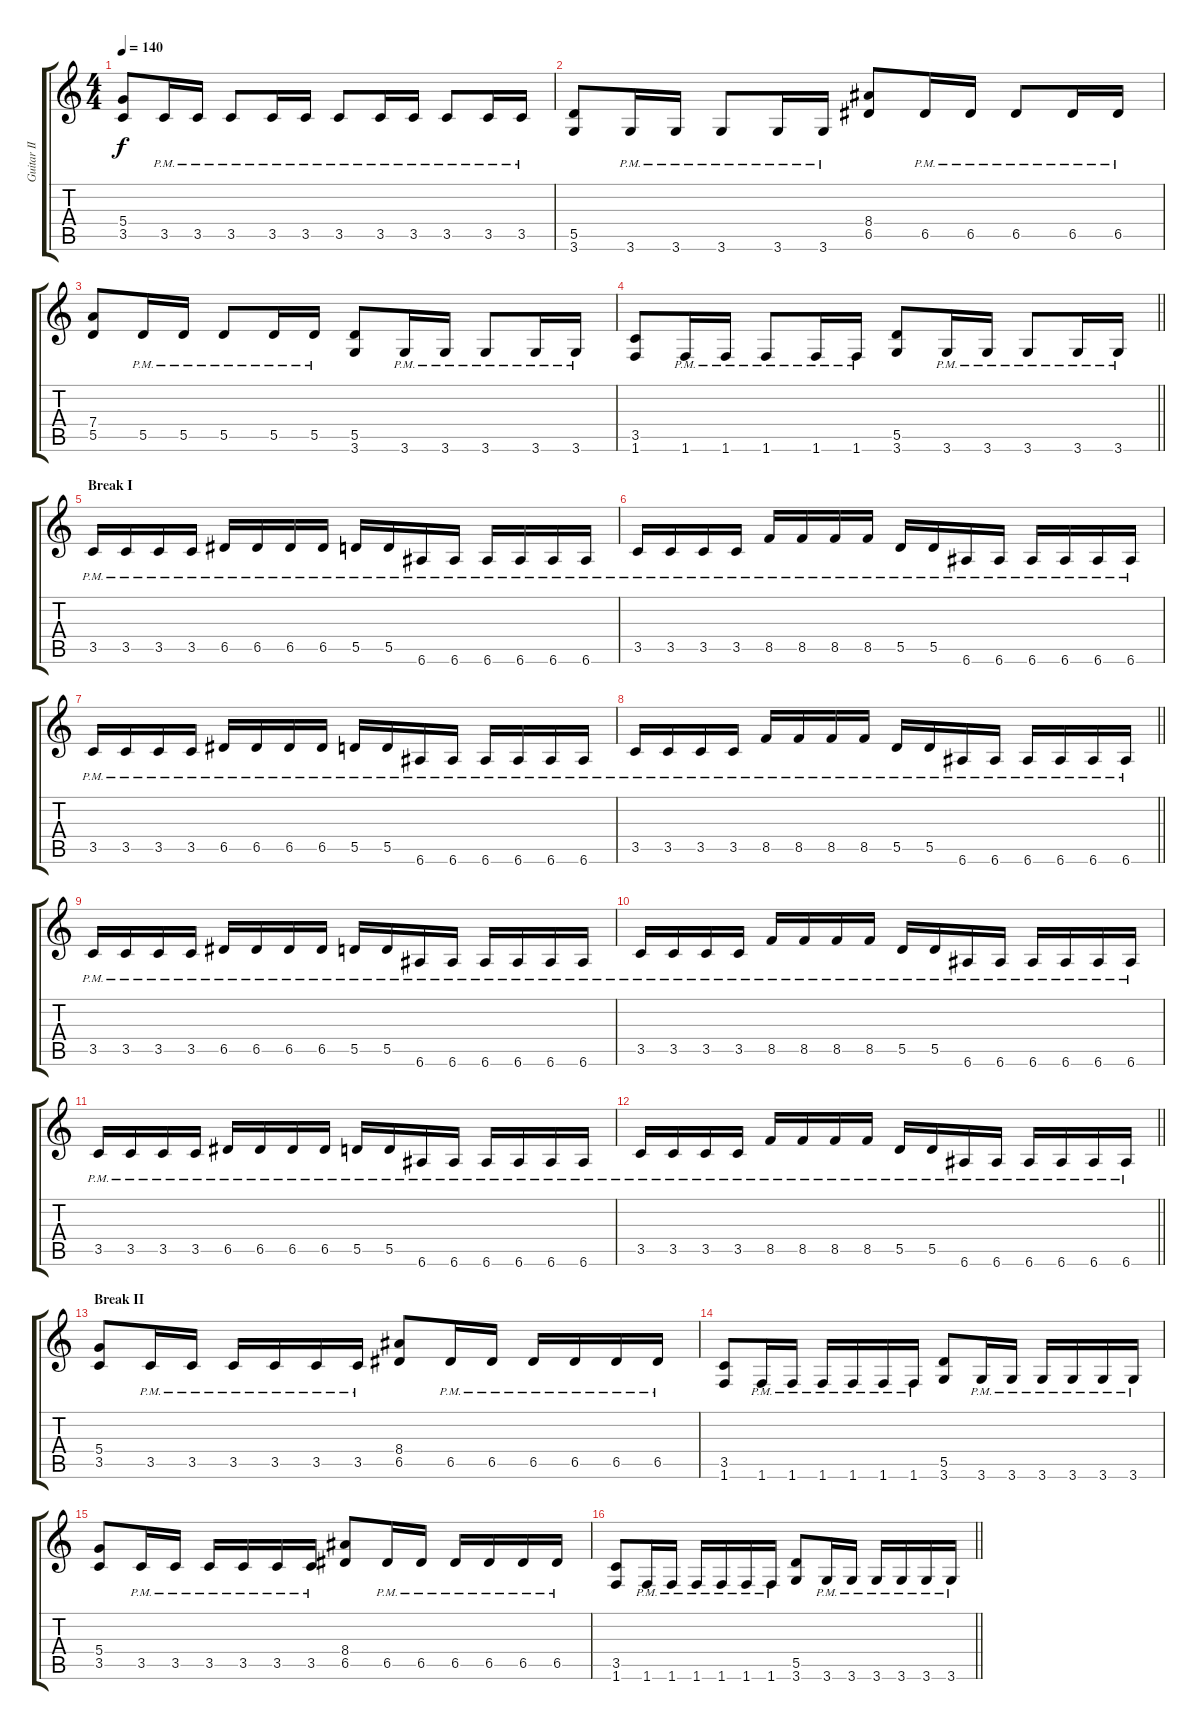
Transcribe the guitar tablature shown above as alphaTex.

\track ("Guitar II" "Guitar II") {instrument distortionguitar}
\staff {score tabs}
\tuning (E4 B3 G3 D3 A2 E2) {hide}
\ts (4 4)
\section ("" "")
\tempo 140
\clef g2
\ks c
(5.4 3.5).8{dy f} 3.5{pm}.16 3.5{pm}.16 3.5{pm}.8 3.5{pm}.16 3.5{pm}.16 3.5{pm}.8 3.5{pm}.16 3.5{pm}.16 3.5{pm}.8 3.5{pm}.16 3.5{pm}.16 |
(5.5 3.6).8 3.6{pm}.16 3.6{pm}.16 3.6{pm}.8 3.6{pm}.16 3.6{pm}.16 (8.4 6.5).8 6.5{pm}.16 6.5{pm}.16 6.5{pm}.8 6.5{pm}.16 6.5{pm}.16 |
(7.4 5.5).8 5.5{pm}.16 5.5{pm}.16 5.5{pm}.8 5.5{pm}.16 5.5{pm}.16 (5.5 3.6).8 3.6{pm}.16 3.6{pm}.16 3.6{pm}.8 3.6{pm}.16 3.6{pm}.16 |
\barLineRight lightlight
(3.5 1.6).8 1.6{pm}.16 1.6{pm}.16 1.6{pm}.8 1.6{pm}.16 1.6{pm}.16 (5.5 3.6).8 3.6{pm}.16 3.6{pm}.16 3.6{pm}.8 3.6{pm}.16 3.6{pm}.16 |
\section ("" "Break I")
3.5{pm}.16{volume 16} 3.5{pm}.16 3.5{pm}.16 3.5{pm}.16 6.5{pm}.16 6.5{pm}.16 6.5{pm}.16 6.5{pm}.16 5.5{pm}.16 5.5{pm}.16 6.6{pm}.16 6.6{pm}.16 6.6{pm}.16 6.6{pm}.16 6.6{pm}.16 6.6{pm}.16 |
3.5{pm}.16 3.5{pm}.16 3.5{pm}.16 3.5{pm}.16 8.5{pm}.16 8.5{pm}.16 8.5{pm}.16 8.5{pm}.16 5.5{pm}.16 5.5{pm}.16 6.6{pm}.16 6.6{pm}.16 6.6{pm}.16 6.6{pm}.16 6.6{pm}.16 6.6{pm}.16 |
3.5{pm}.16 3.5{pm}.16 3.5{pm}.16 3.5{pm}.16 6.5{pm}.16 6.5{pm}.16 6.5{pm}.16 6.5{pm}.16 5.5{pm}.16 5.5{pm}.16 6.6{pm}.16 6.6{pm}.16 6.6{pm}.16 6.6{pm}.16 6.6{pm}.16 6.6{pm}.16 |
\barLineRight lightlight
3.5{pm}.16 3.5{pm}.16 3.5{pm}.16 3.5{pm}.16 8.5{pm}.16 8.5{pm}.16 8.5{pm}.16 8.5{pm}.16 5.5{pm}.16 5.5{pm}.16 6.6{pm}.16 6.6{pm}.16 6.6{pm}.16 6.6{pm}.16 6.6{pm}.16 6.6{pm}.16 |
\section ("" "")
3.5{pm}.16 3.5{pm}.16 3.5{pm}.16 3.5{pm}.16 6.5{pm}.16 6.5{pm}.16 6.5{pm}.16 6.5{pm}.16 5.5{pm}.16 5.5{pm}.16 6.6{pm}.16 6.6{pm}.16 6.6{pm}.16 6.6{pm}.16 6.6{pm}.16 6.6{pm}.16 |
3.5{pm}.16 3.5{pm}.16 3.5{pm}.16 3.5{pm}.16 8.5{pm}.16 8.5{pm}.16 8.5{pm}.16 8.5{pm}.16 5.5{pm}.16 5.5{pm}.16 6.6{pm}.16 6.6{pm}.16 6.6{pm}.16 6.6{pm}.16 6.6{pm}.16 6.6{pm}.16 |
3.5{pm}.16 3.5{pm}.16 3.5{pm}.16 3.5{pm}.16 6.5{pm}.16 6.5{pm}.16 6.5{pm}.16 6.5{pm}.16 5.5{pm}.16 5.5{pm}.16 6.6{pm}.16 6.6{pm}.16 6.6{pm}.16 6.6{pm}.16 6.6{pm}.16 6.6{pm}.16 |
\barLineRight lightlight
3.5{pm}.16 3.5{pm}.16 3.5{pm}.16 3.5{pm}.16 8.5{pm}.16 8.5{pm}.16 8.5{pm}.16 8.5{pm}.16 5.5{pm}.16 5.5{pm}.16 6.6{pm}.16 6.6{pm}.16 6.6{pm}.16 6.6{pm}.16 6.6{pm}.16 6.6{pm}.16 |
\section ("" "Break II")
(5.4 3.5).8{volume 15} 3.5{pm}.16 3.5{pm}.16 3.5{pm}.16 3.5{pm}.16 3.5{pm}.16 3.5{pm}.16 (8.4 6.5).8 6.5{pm}.16 6.5{pm}.16 6.5{pm}.16 6.5{pm}.16 6.5{pm}.16 6.5{pm}.16 |
(3.5 1.6).8 1.6{pm}.16 1.6{pm}.16 1.6{pm}.16 1.6{pm}.16 1.6{pm}.16 1.6{pm}.16 (5.5 3.6).8 3.6{pm}.16 3.6{pm}.16 3.6{pm}.16 3.6{pm}.16 3.6{pm}.16 3.6{pm}.16 |
(5.4 3.5).8 3.5{pm}.16 3.5{pm}.16 3.5{pm}.16 3.5{pm}.16 3.5{pm}.16 3.5{pm}.16 (8.4 6.5).8 6.5{pm}.16 6.5{pm}.16 6.5{pm}.16 6.5{pm}.16 6.5{pm}.16 6.5{pm}.16 |
\barLineRight lightlight
(3.5 1.6).8 1.6{pm}.16 1.6{pm}.16 1.6{pm}.16 1.6{pm}.16 1.6{pm}.16 1.6{pm}.16 (5.5 3.6).8 3.6{pm}.16 3.6{pm}.16 3.6{pm}.16 3.6{pm}.16 3.6{pm}.16 3.6{pm}.16
